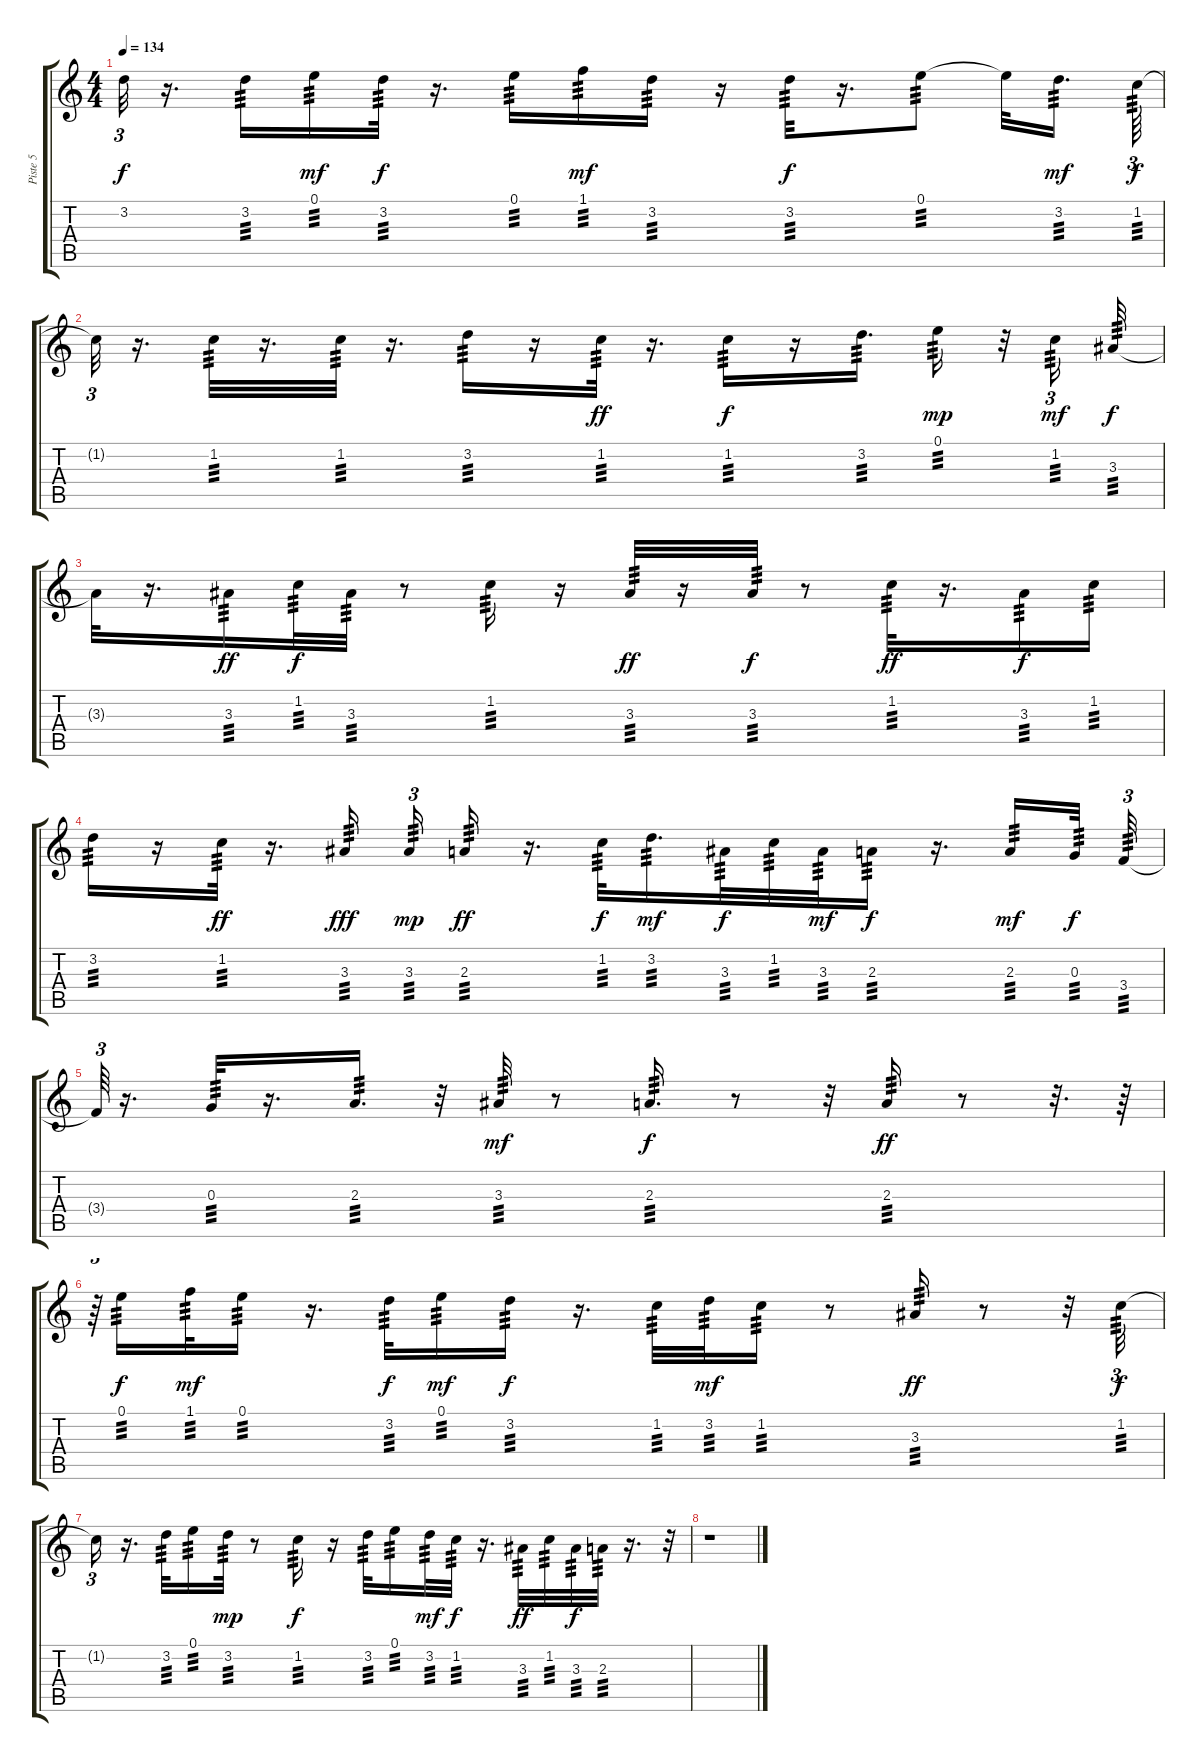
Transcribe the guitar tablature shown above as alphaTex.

\track ("Piste 5" "Piste 5") {instrument acousticguitarsteel}
\staff {score tabs}
\tuning (E4 B3 G3 D3 A2 E2) {hide}
\ts (4 4)
\tempo 134
\clef g2
\ks c
3.2{t}.32{tu (3 2) dy f} r.16{d} 3.2.16{tp 3} 0.1.16{tp 3 dy mf} 3.2.32{tp 3 dy f} r.16{d} 0.1.16{tp 3} 1.1.16{tp 3 dy mf} 3.2.16{tp 3} r.16 3.2.32{tp 3 dy f} r.16{d} 0.1.8{tp 3} 0.1{t}.32 3.2.16{d tp 3 dy mf beam splitsecondary} 1.2.64{tu (3 2) tp 3 dy f} |
1.2{t}.32{tu (3 2)} r.16{d} 1.2.32{tp 3} r.16{d} 1.2.32{tp 3} r.16{d} 3.2.16{tp 3} r.16 1.2.32{tp 3 dy ff} r.16{d} 1.2.16{tp 3 dy f} r.16 3.2.16{d tp 3} 0.1.16{tp 3 dy mp} r.32 1.2.16{tu (3 2) tp 3 dy mf} 3.3.32{tp 3 dy f} |
3.3{t}.32 r.16{d} 3.3.16{tp 3 dy ff} 1.2.32{tp 3 dy f} 3.3.32{tp 3} r.8 1.2.16{tp 3} r.16 3.3.32{tp 3 dy ff} r.16 3.3.32{tp 3 dy f} r.8 1.2.32{tp 3 dy ff} r.16{d} 3.3.16{tp 3 dy f} 1.2.16{tp 3} |
3.2.16{tp 3} r.16 1.2.32{tp 3 dy ff} r.16{d} 3.3.16{tp 3 dy fff beam splitsecondary} 3.3.16{tu (3 2) tp 3 dy mp} 2.3.16{tp 3 dy ff} r.16{d} 1.2.32{tp 3 dy f} 3.2.16{d tp 3 dy mf} 3.3.32{tp 3 dy f} 1.2.32{tp 3} 3.3.32{tp 3 dy mf} 2.3.16{tp 3 dy f} r.16{d} 2.3.16{tp 3 dy mf} 0.3.32{tp 3 dy f} 3.4.32{tu (3 2) tp 3} |
3.4{t}.64{tu (3 2)} r.16{d} 0.3.32{tp 3} r.16{d} 2.3.16{d tp 3} r.32 3.3.32{tp 3 dy mf} r.8 2.3.16{d tp 3 dy f} r.8 r.32 2.3.16{tp 3 dy ff} r.8 r.32{d} r.64 |
r.64{tu (3 2)} 0.1.16{tp 3 dy f} 1.1.32{tp 3 dy mf} 0.1.16{tp 3} r.16{d} 3.2.32{tp 3 dy f} 0.1.16{tp 3 dy mf} 3.2.16{tp 3 dy f} r.16{d} 1.2.32{tp 3} 3.2.32{tp 3 dy mf} 1.2.16{tp 3} r.8 3.3.16{tp 3 dy ff} r.8 r.32 1.2.32{tu (3 2) tp 3 dy f} |
1.2{t}.16{tu (3 2)} r.16{d} 3.2.32{tp 3} 0.1.16{tp 3} 3.2.32{tp 3 dy mp} r.8 1.2.16{tp 3 dy f} r.16 3.2.32{tp 3} 0.1.16{tp 3} 3.2.32{tp 3 dy mf} 1.2.32{tp 3 dy f} r.16{d} 3.3.32{tp 3 dy ff} 1.2.32{tp 3} 3.3.32{tp 3 dy f} 2.3.32{tp 3} r.16{d} r.32{tu (3 2)} |
r.1
